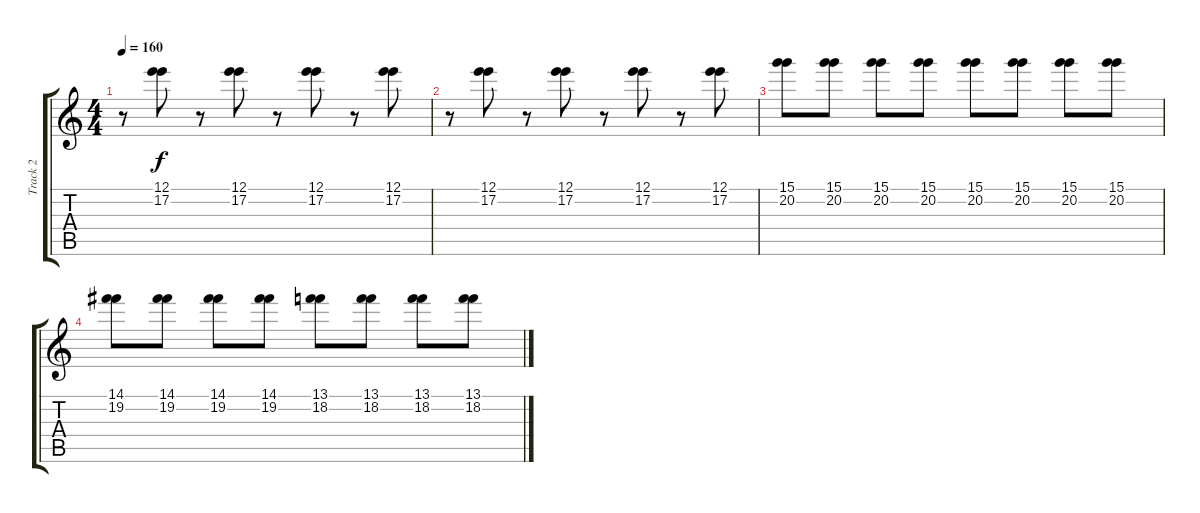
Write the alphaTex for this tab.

\track ("Track 2" "Track 2") {instrument distortionguitar}
\staff {score tabs}
\tuning (E4 B3 G3 D3 A2 E2) {hide}
\ts (4 4)
\tempo 160
\clef g2
\ks c
r.8{dy f} (12.1 17.2).8 r.8 (12.1 17.2).8 r.8 (12.1 17.2).8 r.8 (12.1 17.2).8 |
r.8 (12.1 17.2).8 r.8 (12.1 17.2).8 r.8 (12.1 17.2).8 r.8 (12.1 17.2).8 |
(15.1 20.2).8 (15.1 20.2).8 (15.1 20.2).8 (15.1 20.2).8 (15.1 20.2).8 (15.1 20.2).8 (15.1 20.2).8 (15.1 20.2).8 |
(14.1 19.2).8 (14.1 19.2).8 (14.1 19.2).8 (14.1 19.2).8 (13.1 18.2).8 (13.1 18.2).8 (13.1 18.2).8 (13.1 18.2).8
